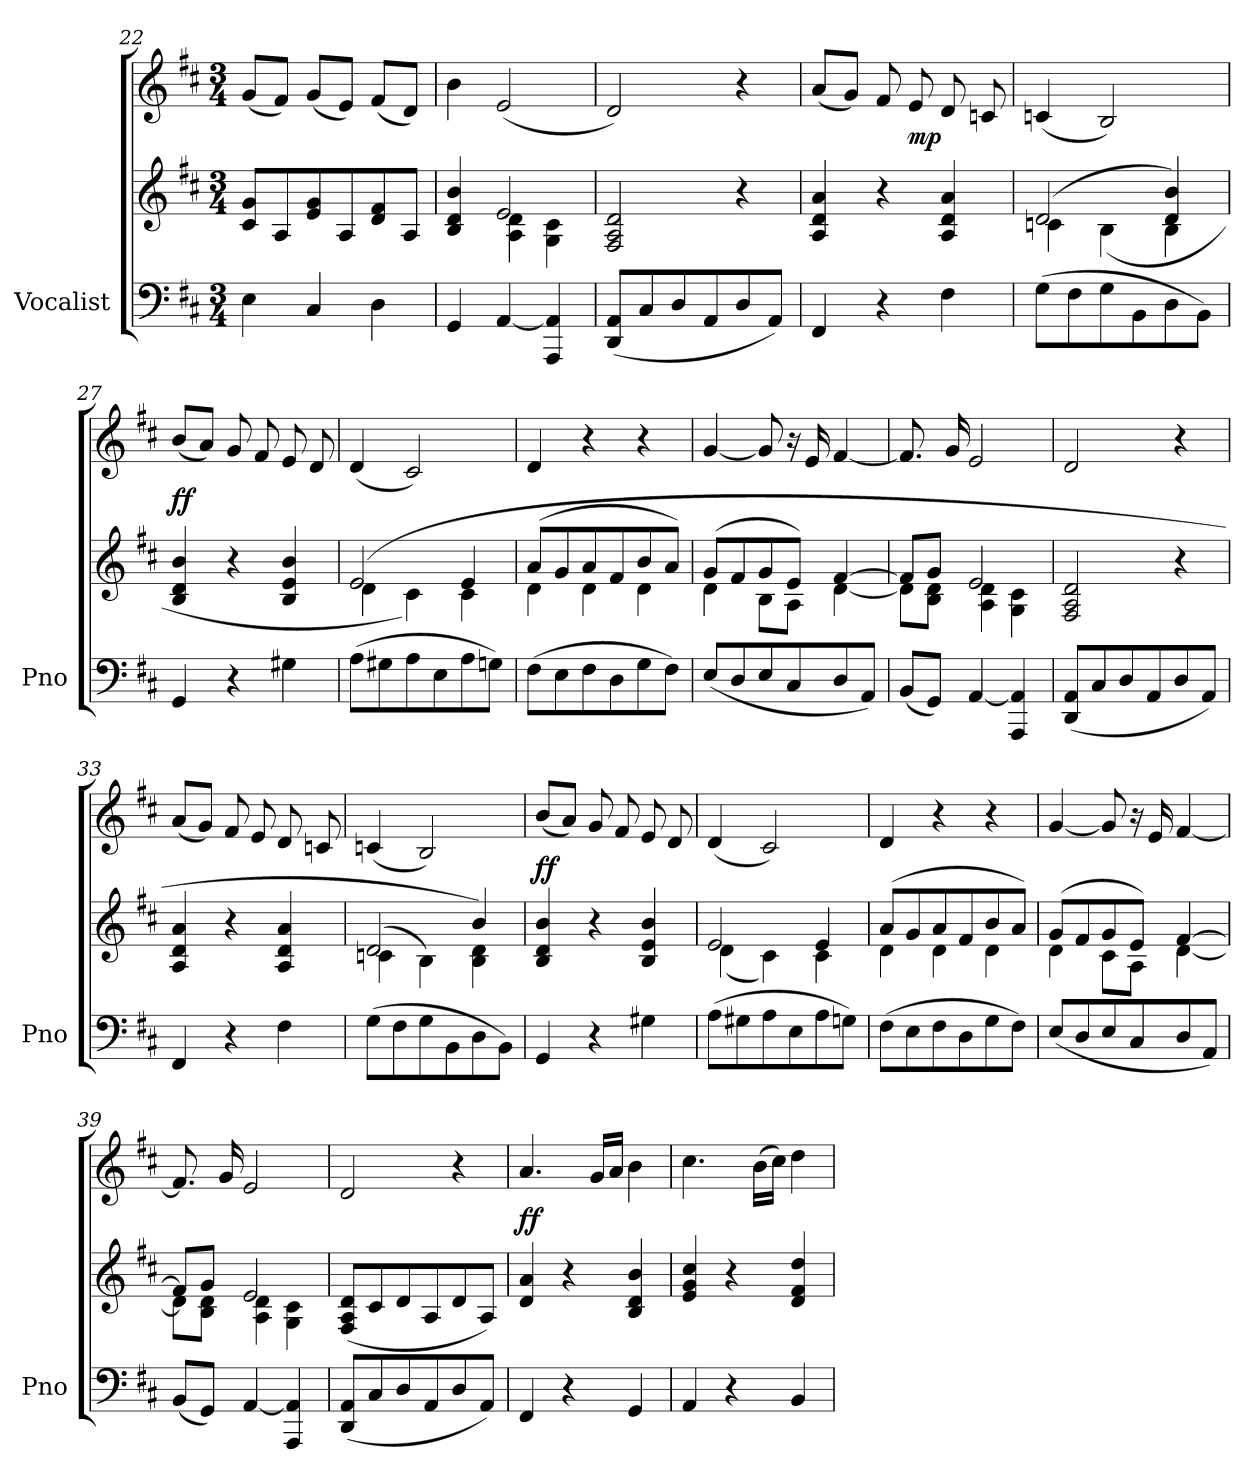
**kern	**kern	**kern	**dynam
*part1	*part1	*part1	*part1
*staff3	*staff2	*staff1	*staff1/2/3
*I"Vocalist	*	*	*
*I'Pno	*	*	*
*clefF4	*clefG2	*clefG2	*
*k[f#c#]	*k[f#c#]	*k[f#c#]	*
*D:	*D:	*D:	*
*M3/4	*M3/4	*M3/4	*
=22	=22	=22	=22
4E\	8c#/ 8g/L	(8g/L	.
.	8A/	8f#/J)	.
4C#/	8e/ 8g/	(8g/L	.
.	8A/	8e/J)	.
4D\	8d/ 8f#/	(8f#/L	.
.	8A/J	8d/J)	.
=23	=23	=23	=23
*	*^	*	*
4GG/	4B/ 4d/ 4b/	4ryy	4b\	.
[4AA/	2e/	4A\ 4d\	(2e/	.
4AAA/ 4AA]/	.	4G\ 4c#\	.	.
*	*v	*v	*	*
=24	=24	=24	=24
(8DD/ 8AA/L	2F#/ 2A/ 2d/	2d/)	.
8C#/	.	.	.
8D/	.	.	.
8AA/	.	.	.
8D/	4r	4r	.
8AA/J)	.	.	.
=25	=25	=25	=25
!	!	!	!LO:DY:c=2
4FF#/	4A/ 4d/ 4a/	(8a/L	mf mf
.	.	8g/J)	.
4r	4r	8f#/	.
.	.	8e/	mp
4F#\	4A/ 4d/ 4a/	8d/	.
.	.	8cn/	.
=26	=26	=26	=26
*	*^	*	*
(8G\L	(2d/	4cn\	(4cn/	.
8F#\	.	.	.	.
8G\	.	(4B\	2B/)	.
8BB\	.	.	.	.
8D\	4d/ 4b/)	4B\	.	.
8BB\J)	.	.	.	.
*	*v	*v	*	*
=27	=27	=27	=27
!	!	!	!LO:DY:c=2
4GG/	4B/ 4d/ 4b/	(8b/L	f f
.	.	8a/J)	.
4r	4r	8g/	.
.	.	8f#/	.
4G#X\	4B/ 4e/ 4b/	8e/	.
.	.	8d/	.
=28	=28	=28	=28
*	*^	*	*
(8A\L	(2e/	4d\	(4d/	.
8G#X\	.	.	.	.
8A\	.	4c#\)	2c#/)	.
8E\	.	.	.	.
8A\	4e/	4c#\	.	.
8Gn\J)	.	.	.	.
=29	=29	=29	=29	=29
(8F#\L	(8a/L	4d\	4d/	.
8E\	8g/	.	.	.
8F#\	8a/	4d\	4r	.
8D\	8f#/	.	.	.
8G\	8b/	4d\	4r	.
8F#\J)	8a/J)	.	.	.
=30	=30	=30	=30	=30
(8E/L	(8g/L	4d\	[4g/	.
8D/	8f#/	.	.	.
8E/	8g/	8B\L	8g/]	.
8C#/	8e/J)	8A\J	16r	.
.	.	.	16e/	.
8D/	[4f#/	[4d\	[4f#/	.
8AA/J)	.	.	.	.
=31	=31	=31	=31	=31
(8BB/L	8f#/L]	8d\L]	8.f#/]	.
8GG/J)	8g/J	8B\ 8d\J	.	.
.	.	.	16g/	.
[4AA/	2e/	4A\ 4d\	2e/	.
4AAA/ 4AA]/	.	4G\ 4c#\	.	.
*	*v	*v	*	*
=32	=32	=32	=32
(8DD/ 8AA/L	2F#/ 2A/ 2d/	2d/	.
8C#/	.	.	.
8D/	.	.	.
8AA/	.	.	.
8D/	4r	4r	.
8AA/J)	.	.	.
=33	=33	=33	=33
!	!	!	!LO:DY:c=2
4FF#/	4A/ 4d/ 4a/	(8a/L	mf mf
.	.	8g/J)	.
4r	4r	8f#/	.
.	.	8e/	.
4F#\	4A/ 4d/ 4a/	8d/	.
.	.	8cn/	.
=34	=34	=34	=34
*	*^	*	*
(8G\L	(2d/	4cn\	(4cn/	.
8F#\	.	.	.	.
8G\	.	4B\)	2B/)	.
8BB\	.	.	.	.
8D\	4b/)	4B\ 4d\	.	.
8BB\J)	.	.	.	.
*	*v	*v	*	*
=35	=35	=35	=35
!	!	!	!LO:DY:c=2
4GG/	4B/ 4d/ 4b/	(8b/L	f f
.	.	8a/J)	.
4r	4r	8g/	.
.	.	8f#/	.
4G#X\	4B/ 4e/ 4b/	8e/	.
.	.	8d/	.
=36	=36	=36	=36
*	*^	*	*
(8A\L	2e/	(4d\	(4d/	.
8G#X\	.	.	.	.
8A\	.	4c#\)	2c#/)	.
8E\	.	.	.	.
8A\	4e/	4c#\	.	.
8Gn\J)	.	.	.	.
=37	=37	=37	=37	=37
(8F#\L	(8a/L	4d\	4d/	.
8E\	8g/	.	.	.
8F#\	8a/	4d\	4r	.
8D\	8f#/	.	.	.
8G\	8b/	4d\	4r	.
8F#\J)	8a/J)	.	.	.
=38	=38	=38	=38	=38
(8E/L	(8g/L	4d\	[4g/	.
8D/	8f#/	.	.	.
8E/	8g/	8c#\L	8g/]	.
8C#/	8e/J)	8A\J	16r	.
.	.	.	16e/	.
8D/	[4f#/	[4d\	[4f#/	.
8AA/J)	.	.	.	.
=39	=39	=39	=39	=39
(8BB/L	8f#/L]	8d\L]	8.f#/]	.
8GG/J)	8g/J	8B\ 8d\J	.	.
.	.	.	16g/	.
[4AA/	2e/	4A\ 4d\	2e/	.
4AAA/ 4AA]/	.	4G\ 4c#\	.	.
*	*v	*v	*	*
=40	=40	=40	=40
(8DD/ 8AA/L	(8F#/ 8A/ 8d/L	2d/	.
8C#/	8c#/	.	.
8D/	8d/	.	.
8AA/	8A/	.	.
8D/	8d/	4r	.
8AA/J)	8A/J)	.	.
=41	=41	=41	=41
!	!	!	!LO:DY:c=2
4FF#/	4d/ 4a/	4.a/	f f
4r	4r	.	.
.	.	16g/LL	.
.	.	16a/JJ	.
4GG/	4B/ 4d/ 4b/	4b\	.
=42	=42	=42	=42
4AA/	4e/ 4g/ 4cc#/	4.cc#\	.
4r	4r	.	.
.	.	(16b\LL	.
.	.	16cc#\JJ)	.
4BB/	4d/ 4f#/ 4dd/	4dd\	.
=	=	=	=
*-	*-	*-	*-
